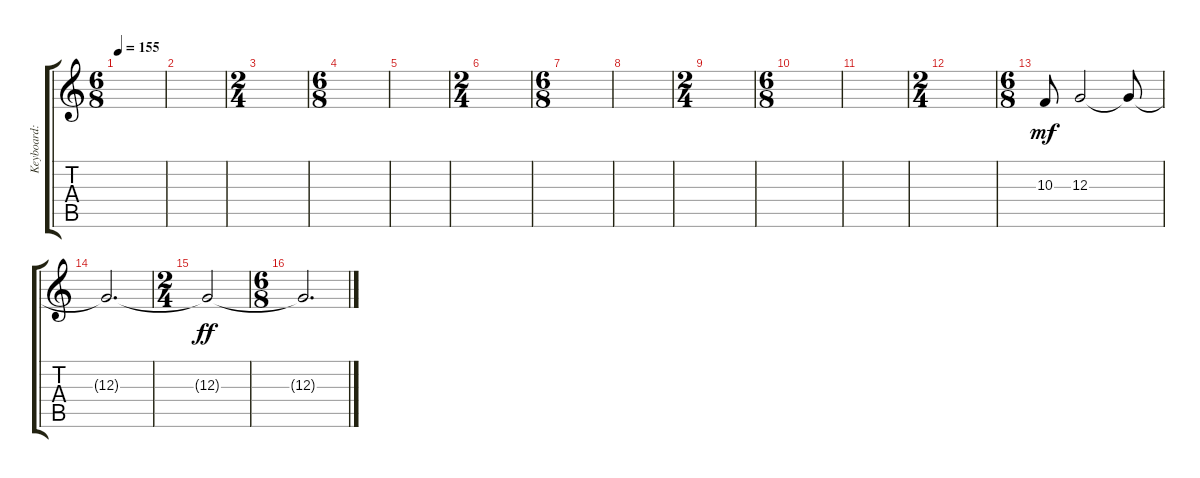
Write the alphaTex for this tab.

\track ("Keyboard: Bob Katsionis" "Keyboard: ") {instrument panflute}
\staff {score tabs}
\tuning (E4 B3 G3 D3 A2 E2) {hide}
\ts (6 8)
\tempo 155
\clef g2
\ks c
|
|
\ts (2 4)
|
\ts (6 8)
|
|
\ts (2 4)
|
\ts (6 8)
|
|
\ts (2 4)
|
\ts (6 8)
|
|
\ts (2 4)
|
\ts (6 8)
10.3.8{dy mf} 12.3.2{instrument lead3calliope} 12.3{t}.8 |
12.3{t}.2{d} |
\ts (2 4)
12.3{t}.2{dy ff} |
\ts (6 8)
12.3{t}.2{d}
